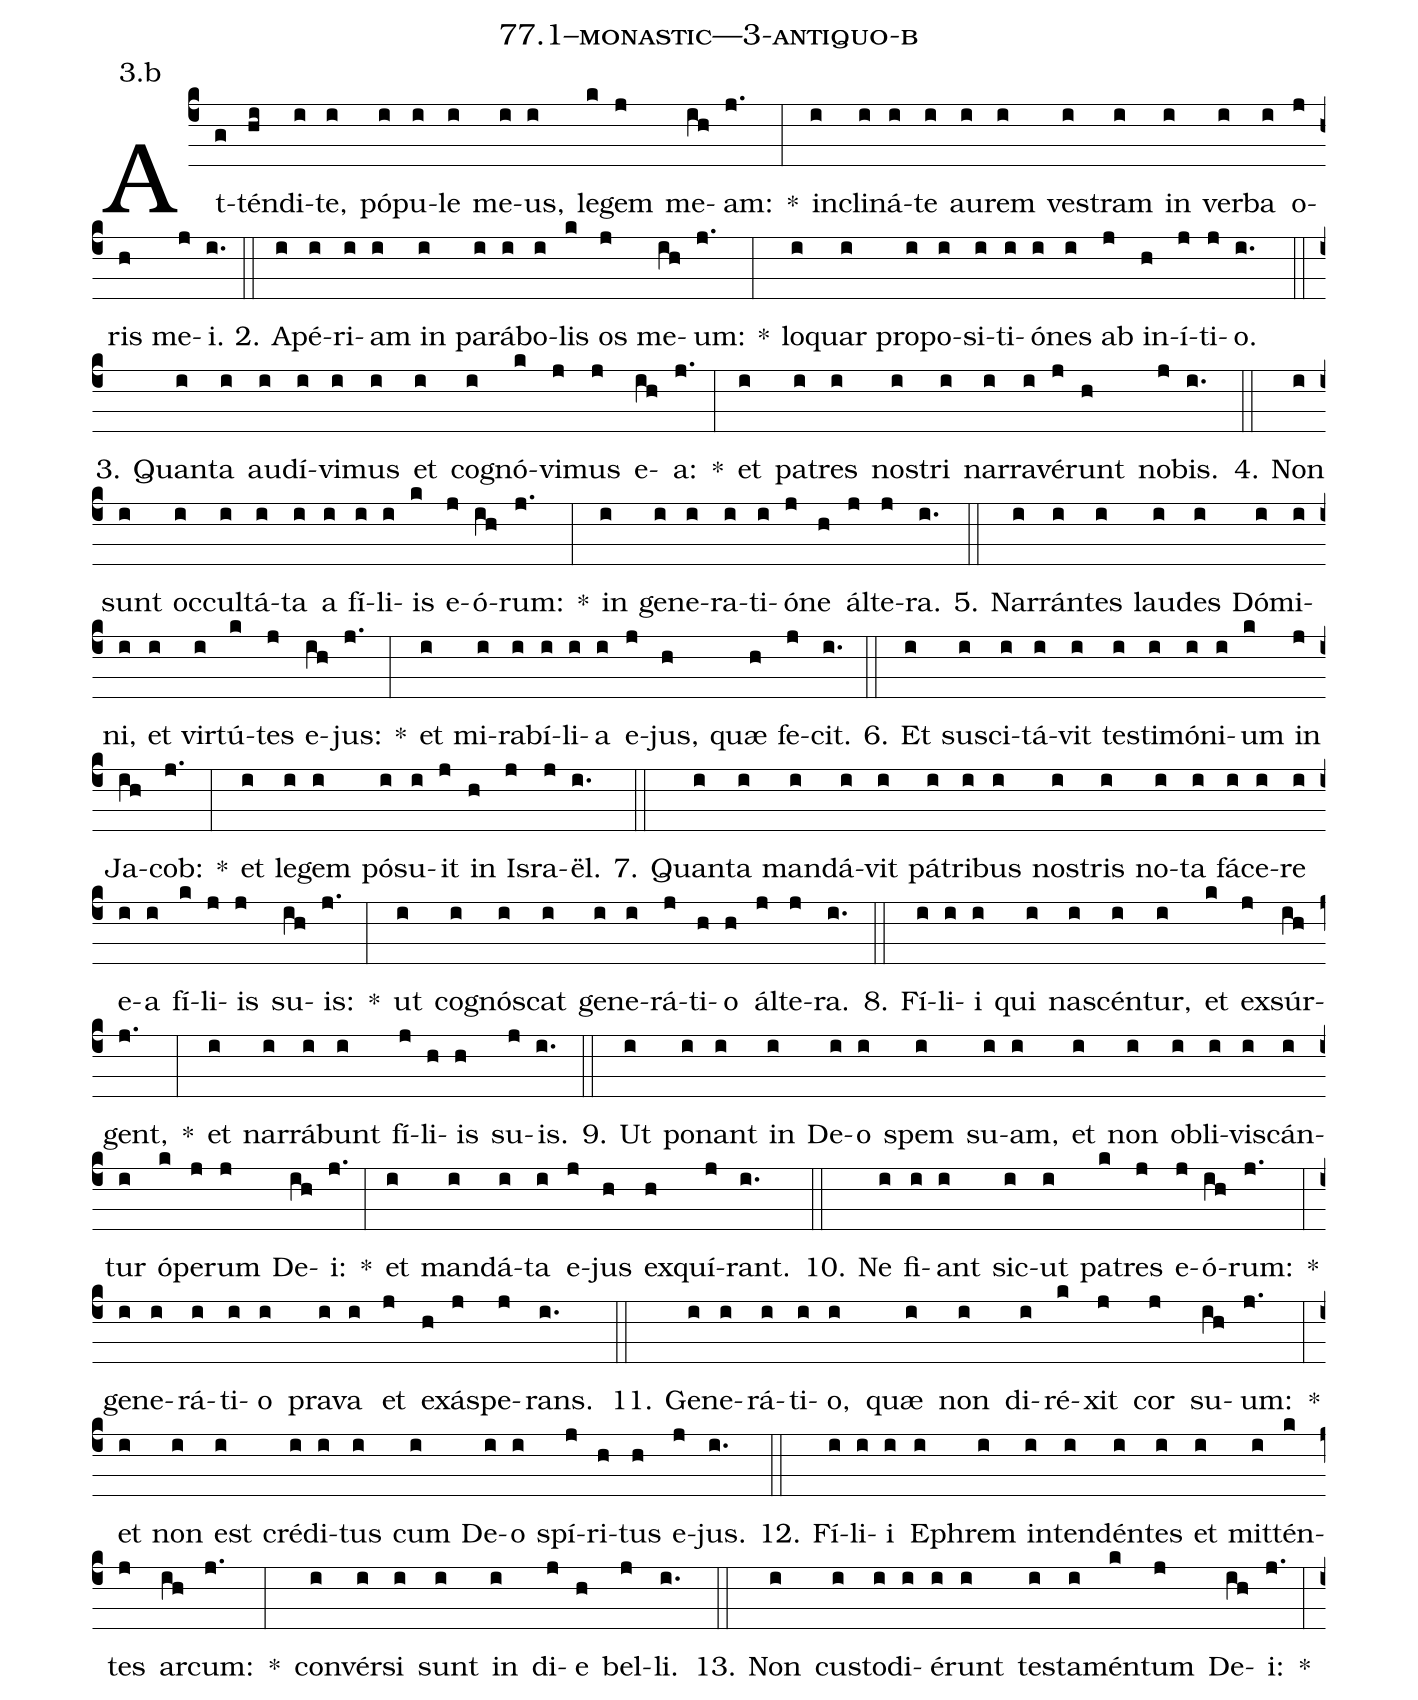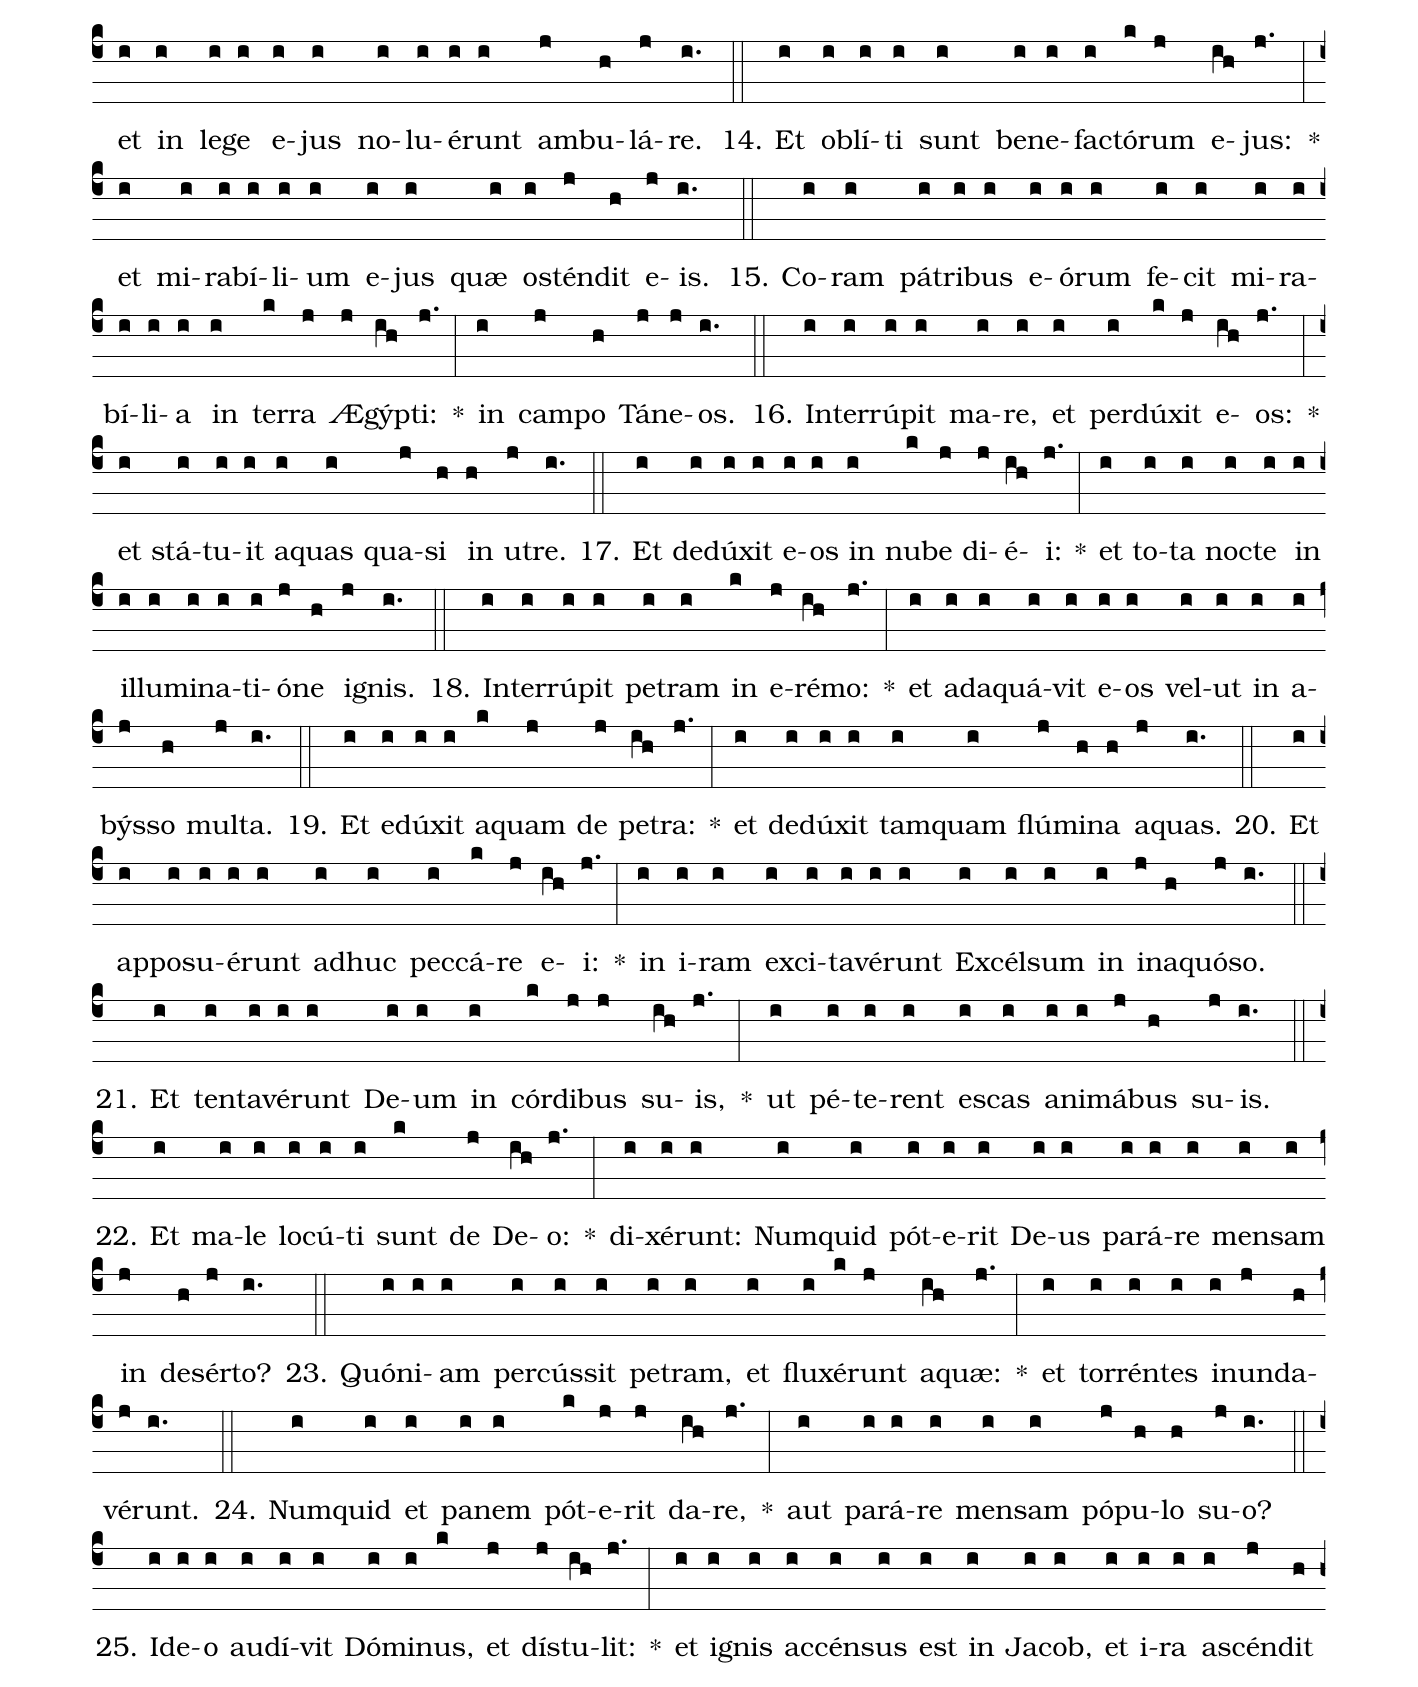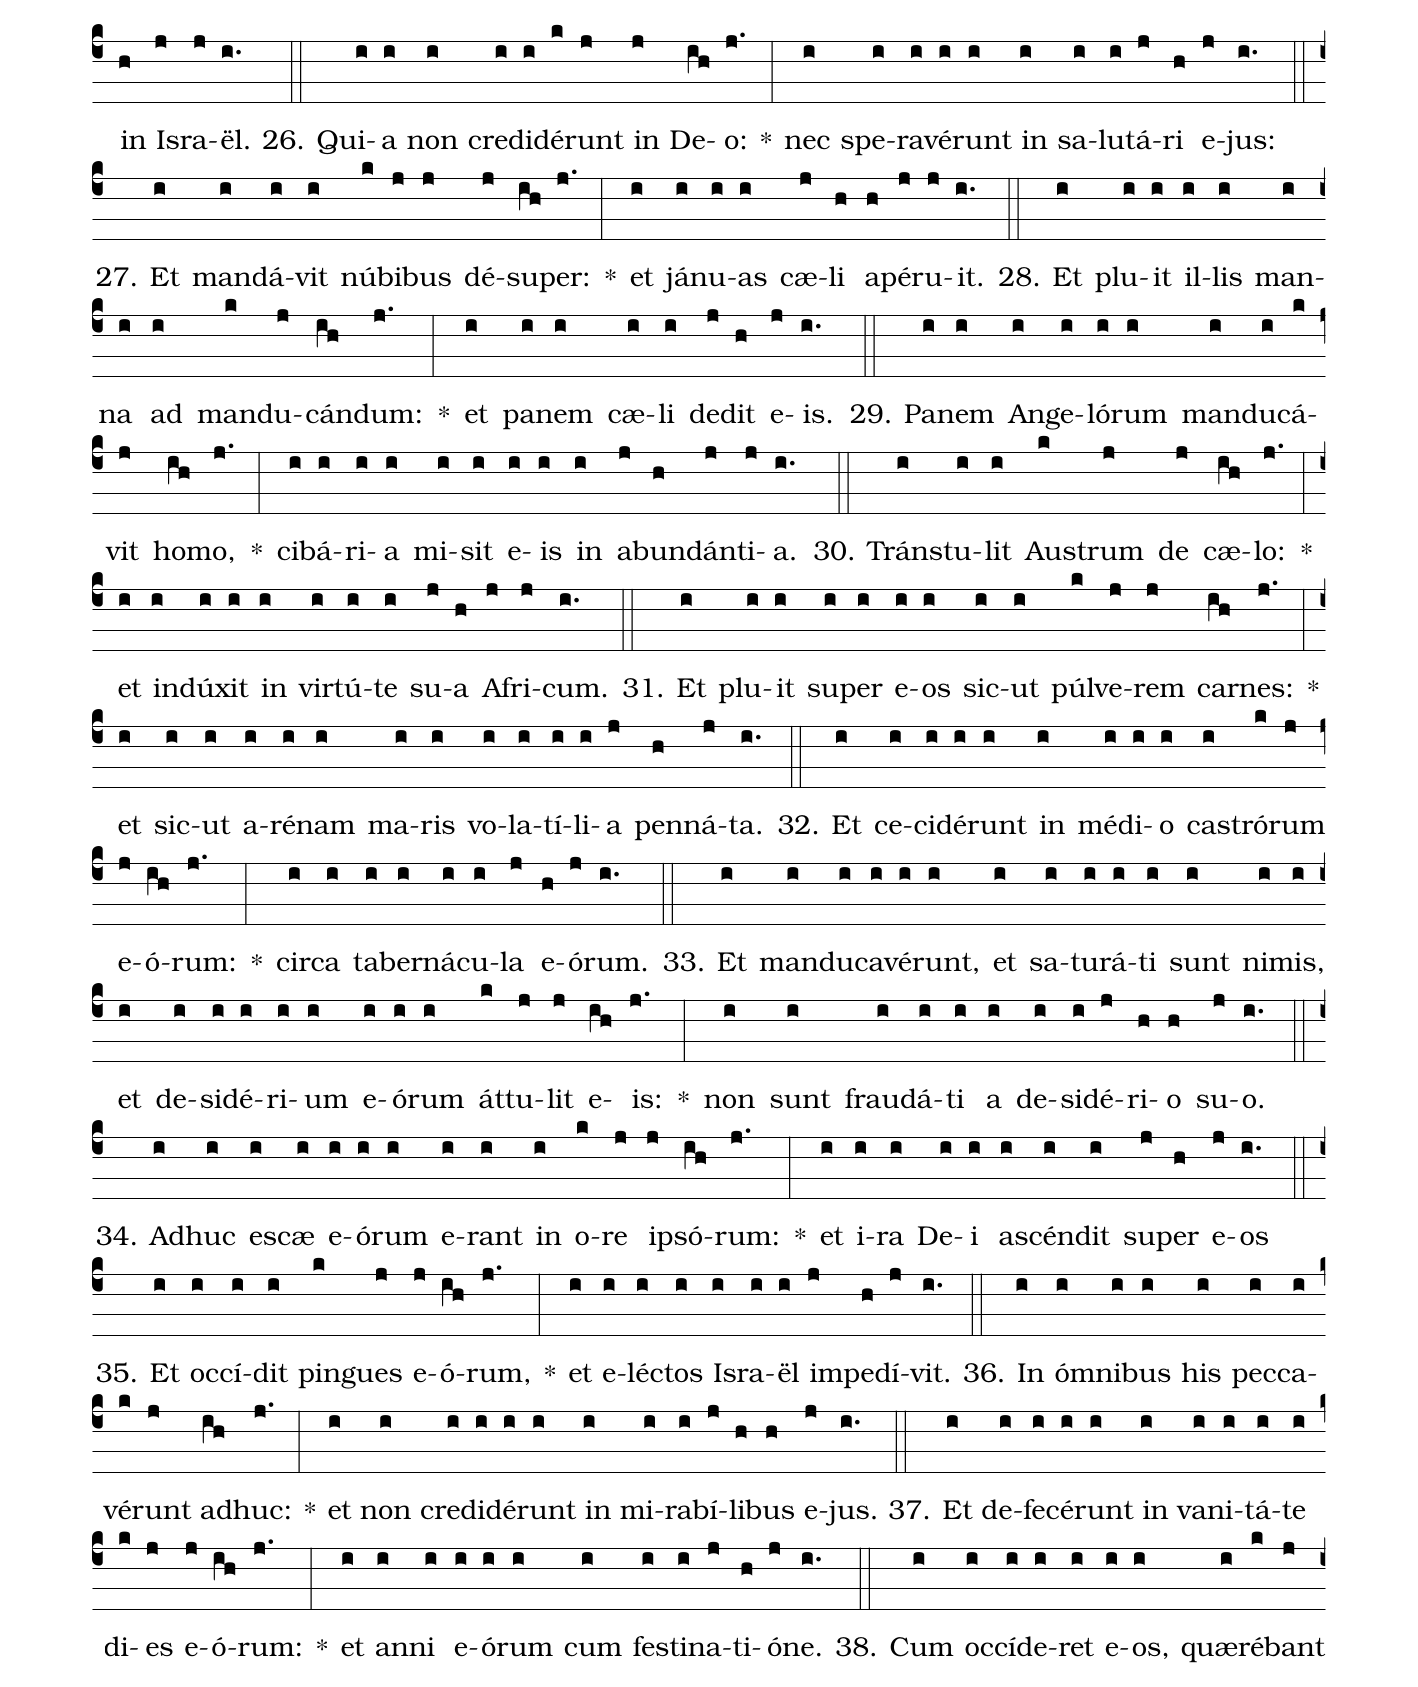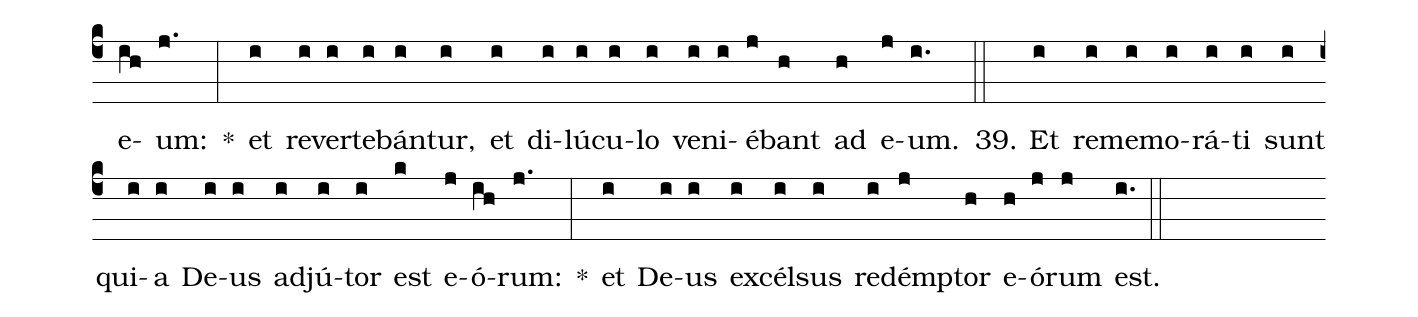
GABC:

name: 77.1--monastic---3-antiquo-b;
annotation: 3.b;
%%
(c4)At(g)tén(hi)di(i)te,(i) pó(i)pu(i)le(i) me(i)us,(i) le(k)gem(j) me(ih)am:(j.) *(:) in(i)cli(i)ná(i)te(i) au(i)rem(i) ves(i)tram(i) in(i) ver(i)ba(i) o(j)ris(h) me(j)i.(i.) (::)
2. A(i)pé(i)ri(i)am(i) in(i) pa(i)rá(i)bo(i)lis(k) os(j) me(ih)um:(j.) *(:) lo(i)quar(i) pro(i)po(i)si(i)ti(i)ó(i)nes(i) ab(j) in(h)í(j)ti(j)o.(i.) (::)
3. Quan(i)ta(i) au(i)dí(i)vi(i)mus(i) et(i) co(i)gnó(k)vi(j)mus(j) e(ih)a:(j.) *(:) et(i) pa(i)tres(i) nos(i)tri(i) nar(i)ra(i)vé(j)runt(h) no(j)bis.(i.) (::)
4. Non(i) sunt(i) oc(i)cul(i)tá(i)ta(i) a(i) fí(i)li(i)is(k) e(j)ó(ih)rum:(j.) *(:) in(i) ge(i)ne(i)ra(i)ti(i)ó(j)ne(h) ál(j)te(j)ra.(i.) (::)
5. Nar(i)rán(i)tes(i) lau(i)des(i) Dó(i)mi(i)ni,(i) et(i) vir(i)tú(k)tes(j) e(ih)jus:(j.) *(:) et(i) mi(i)ra(i)bí(i)li(i)a(i) e(j)jus,(h) quæ(h) fe(j)cit.(i.) (::)
6. Et(i) su(i)sci(i)tá(i)vit(i) tes(i)ti(i)mó(i)ni(i)um(k) in(j) Ja(ih)cob:(j.) *(:) et(i) le(i)gem(i) pó(i)su(i)it(j) in(h) Is(j)ra(j)ël.(i.) (::)
7. Quan(i)ta(i) man(i)dá(i)vit(i) pá(i)tri(i)bus(i) nos(i)tris(i) no(i)ta(i) fá(i)ce(i)re(i) e(i)a(i) fí(k)li(j)is(j) su(ih)is:(j.) *(:) ut(i) co(i)gnós(i)cat(i) ge(i)ne(i)rá(j)ti(h)o(h) ál(j)te(j)ra.(i.) (::)
8. Fí(i)li(i)i(i) qui(i) na(i)scén(i)tur,(i) et(k) ex(j)súr(ih)gent,(j.) *(:) et(i) nar(i)rá(i)bunt(i) fí(j)li(h)is(h) su(j)is.(i.) (::)
9. Ut(i) po(i)nant(i) in(i) De(i)o(i) spem(i) su(i)am,(i) et(i) non(i) ob(i)li(i)vis(i)cán(i)tur(i) ó(k)pe(j)rum(j) De(ih)i:(j.) *(:) et(i) man(i)dá(i)ta(i) e(j)jus(h) ex(h)quí(j)rant.(i.) (::)
10. Ne(i) fi(i)ant(i) sic(i)ut(i) pa(k)tres(j) e(j)ó(ih)rum:(j.) *(:) ge(i)ne(i)rá(i)ti(i)o(i) pra(i)va(i) et(j) ex(h)ás(j)pe(j)rans.(i.) (::)
11. Ge(i)ne(i)rá(i)ti(i)o,(i) quæ(i) non(i) di(i)ré(k)xit(j) cor(j) su(ih)um:(j.) *(:) et(i) non(i) est(i) cré(i)di(i)tus(i) cum(i) De(i)o(i) spí(j)ri(h)tus(h) e(j)jus.(i.) (::)
12. Fí(i)li(i)i(i) E(i)phrem(i) in(i)ten(i)dén(i)tes(i) et(i) mit(i)tén(k)tes(j) ar(ih)cum:(j.) *(:) con(i)vér(i)si(i) sunt(i) in(i) di(j)e(h) bel(j)li.(i.) (::)
13. Non(i) cus(i)to(i)di(i)é(i)runt(i) tes(i)ta(i)mén(k)tum(j) De(ih)i:(j.) *(:) et(i) in(i) le(i)ge(i) e(i)jus(i) no(i)lu(i)é(i)runt(i) am(j)bu(h)lá(j)re.(i.) (::)
14. Et(i) ob(i)lí(i)ti(i) sunt(i) be(i)ne(i)fac(i)tó(k)rum(j) e(ih)jus:(j.) *(:) et(i) mi(i)ra(i)bí(i)li(i)um(i) e(i)jus(i) quæ(i) os(i)tén(j)dit(h) e(j)is.(i.) (::)
15. Co(i)ram(i) pá(i)tri(i)bus(i) e(i)ó(i)rum(i) fe(i)cit(i) mi(i)ra(i)bí(i)li(i)a(i) in(i) ter(k)ra(j) Æ(j)gýp(ih)ti:(j.) *(:) in(i) cam(j)po(h) Tá(j)ne(j)os.(i.) (::)
16. In(i)ter(i)rú(i)pit(i) ma(i)re,(i) et(i) per(i)dú(k)xit(j) e(ih)os:(j.) *(:) et(i) stá(i)tu(i)it(i) a(i)quas(i) qua(j)si(h) in(h) u(j)tre.(i.) (::)
17. Et(i) de(i)dú(i)xit(i) e(i)os(i) in(i) nu(k)be(j) di(j)é(ih)i:(j.) *(:) et(i) to(i)ta(i) noc(i)te(i) in(i) il(i)lu(i)mi(i)na(i)ti(i)ó(j)ne(h) i(j)gnis.(i.) (::)
18. In(i)ter(i)rú(i)pit(i) pe(i)tram(i) in(k) e(j)ré(ih)mo:(j.) *(:) et(i) ad(i)a(i)quá(i)vit(i) e(i)os(i) vel(i)ut(i) in(i) a(i)býs(j)so(h) mul(j)ta.(i.) (::)
19. Et(i) e(i)dú(i)xit(i) a(k)quam(j) de(j) pe(ih)tra:(j.) *(:) et(i) de(i)dú(i)xit(i) tam(i)quam(i) flú(j)mi(h)na(h) a(j)quas.(i.) (::)
20. Et(i) ap(i)po(i)su(i)é(i)runt(i) ad(i)huc(i) pec(i)cá(k)re(j) e(ih)i:(j.) *(:) in(i) i(i)ram(i) ex(i)ci(i)ta(i)vé(i)runt(i) Ex(i)cél(i)sum(i) in(i) in(j)a(h)quó(j)so.(i.) (::)
21. Et(i) ten(i)ta(i)vé(i)runt(i) De(i)um(i) in(i) cór(k)di(j)bus(j) su(ih)is,(j.) *(:) ut(i) pé(i)te(i)rent(i) es(i)cas(i) a(i)ni(i)má(j)bus(h) su(j)is.(i.) (::)
22. Et(i) ma(i)le(i) lo(i)cú(i)ti(i) sunt(k) de(j) De(ih)o:(j.) *(:) di(i)xé(i)runt:(i) Num(i)quid(i) pót(i)e(i)rit(i) De(i)us(i) pa(i)rá(i)re(i) men(i)sam(i) in(j) de(h)sér(j)to?(i.) (::)
23. Quón(i)i(i)am(i) per(i)cús(i)sit(i) pe(i)tram,(i) et(i) flu(i)xé(k)runt(j) a(ih)quæ:(j.) *(:) et(i) tor(i)rén(i)tes(i) in(i)un(j)da(h)vé(j)runt.(i.) (::)
24. Num(i)quid(i) et(i) pa(i)nem(i) pót(k)e(j)rit(j) da(ih)re,(j.) *(:) aut(i) pa(i)rá(i)re(i) men(i)sam(i) pó(j)pu(h)lo(h) su(j)o?(i.) (::)
25. Id(i)e(i)o(i) au(i)dí(i)vit(i) Dó(i)mi(i)nus,(k) et(j) dís(j)tu(ih)lit:(j.) *(:) et(i) i(i)gnis(i) ac(i)cén(i)sus(i) est(i) in(i) Ja(i)cob,(i) et(i) i(i)ra(i) a(i)scén(j)dit(h) in(h) Is(j)ra(j)ël.(i.) (::)
26. Qui(i)a(i) non(i) cre(i)di(i)dé(k)runt(j) in(j) De(ih)o:(j.) *(:) nec(i) spe(i)ra(i)vé(i)runt(i) in(i) sa(i)lu(i)tá(j)ri(h) e(j)jus:(i.) (::)
27. Et(i) man(i)dá(i)vit(i) nú(k)bi(j)bus(j) dé(j)su(ih)per:(j.) *(:) et(i) já(i)nu(i)as(i) cæ(j)li(h) a(h)pé(j)ru(j)it.(i.) (::)
28. Et(i) plu(i)it(i) il(i)lis(i) man(i)na(i) ad(i) man(k)du(j)cán(ih)dum:(j.) *(:) et(i) pa(i)nem(i) cæ(i)li(i) de(j)dit(h) e(j)is.(i.) (::)
29. Pa(i)nem(i) An(i)ge(i)ló(i)rum(i) man(i)du(i)cá(k)vit(j) ho(ih)mo,(j.) *(:) ci(i)bá(i)ri(i)a(i) mi(i)sit(i) e(i)is(i) in(i) ab(j)un(h)dán(j)ti(j)a.(i.) (::)
30. Tráns(i)tu(i)lit(i) Aus(k)trum(j) de(j) cæ(ih)lo:(j.) *(:) et(i) in(i)dú(i)xit(i) in(i) vir(i)tú(i)te(i) su(j)a(h) A(j)fri(j)cum.(i.) (::)
31. Et(i) plu(i)it(i) su(i)per(i) e(i)os(i) sic(i)ut(i) púl(k)ve(j)rem(j) car(ih)nes:(j.) *(:) et(i) sic(i)ut(i) a(i)ré(i)nam(i) ma(i)ris(i) vo(i)la(i)tí(i)li(i)a(j) pen(h)ná(j)ta.(i.) (::)
32. Et(i) ce(i)ci(i)dé(i)runt(i) in(i) mé(i)di(i)o(i) cas(i)tró(k)rum(j) e(j)ó(ih)rum:(j.) *(:) cir(i)ca(i) ta(i)ber(i)ná(i)cu(i)la(j) e(h)ó(j)rum.(i.) (::)
33. Et(i) man(i)du(i)ca(i)vé(i)runt,(i) et(i) sa(i)tu(i)rá(i)ti(i) sunt(i) ni(i)mis,(i) et(i) de(i)si(i)dé(i)ri(i)um(i) e(i)ó(i)rum(i) át(k)tu(j)lit(j) e(ih)is:(j.) *(:) non(i) sunt(i) frau(i)dá(i)ti(i) a(i) de(i)si(i)dé(j)ri(h)o(h) su(j)o.(i.) (::)
34. Ad(i)huc(i) e(i)scæ(i) e(i)ó(i)rum(i) e(i)rant(i) in(i) o(k)re(j) ip(j)só(ih)rum:(j.) *(:) et(i) i(i)ra(i) De(i)i(i) a(i)scén(i)dit(i) su(j)per(h) e(j)os(i.) (::)
35. Et(i) oc(i)cí(i)dit(i) pin(k)gues(j) e(j)ó(ih)rum,(j.) *(:) et(i) e(i)léc(i)tos(i) Is(i)ra(i)ël(i) im(j)pe(h)dí(j)vit.(i.) (::)
36. In(i) óm(i)ni(i)bus(i) his(i) pec(i)ca(i)vé(k)runt(j) ad(ih)huc:(j.) *(:) et(i) non(i) cre(i)di(i)dé(i)runt(i) in(i) mi(i)ra(i)bí(j)li(h)bus(h) e(j)jus.(i.) (::)
37. Et(i) de(i)fe(i)cé(i)runt(i) in(i) va(i)ni(i)tá(i)te(i) di(k)es(j) e(j)ó(ih)rum:(j.) *(:) et(i) an(i)ni(i) e(i)ó(i)rum(i) cum(i) fes(i)ti(i)na(j)ti(h)ó(j)ne.(i.) (::)
38. Cum(i) oc(i)cí(i)de(i)ret(i) e(i)os,(i) quæ(i)ré(k)bant(j) e(ih)um:(j.) *(:) et(i) re(i)ver(i)te(i)bán(i)tur,(i) et(i) di(i)lú(i)cu(i)lo(i) ve(i)ni(i)é(j)bant(h) ad(h) e(j)um.(i.) (::)
39. Et(i) re(i)me(i)mo(i)rá(i)ti(i) sunt(i) qui(i)a(i) De(i)us(i) ad(i)jú(i)tor(i) est(k) e(j)ó(ih)rum:(j.) *(:) et(i) De(i)us(i) ex(i)cél(i)sus(i) red(i)émp(j)tor(h) e(h)ó(j)rum(j) est.(i.) (::)
